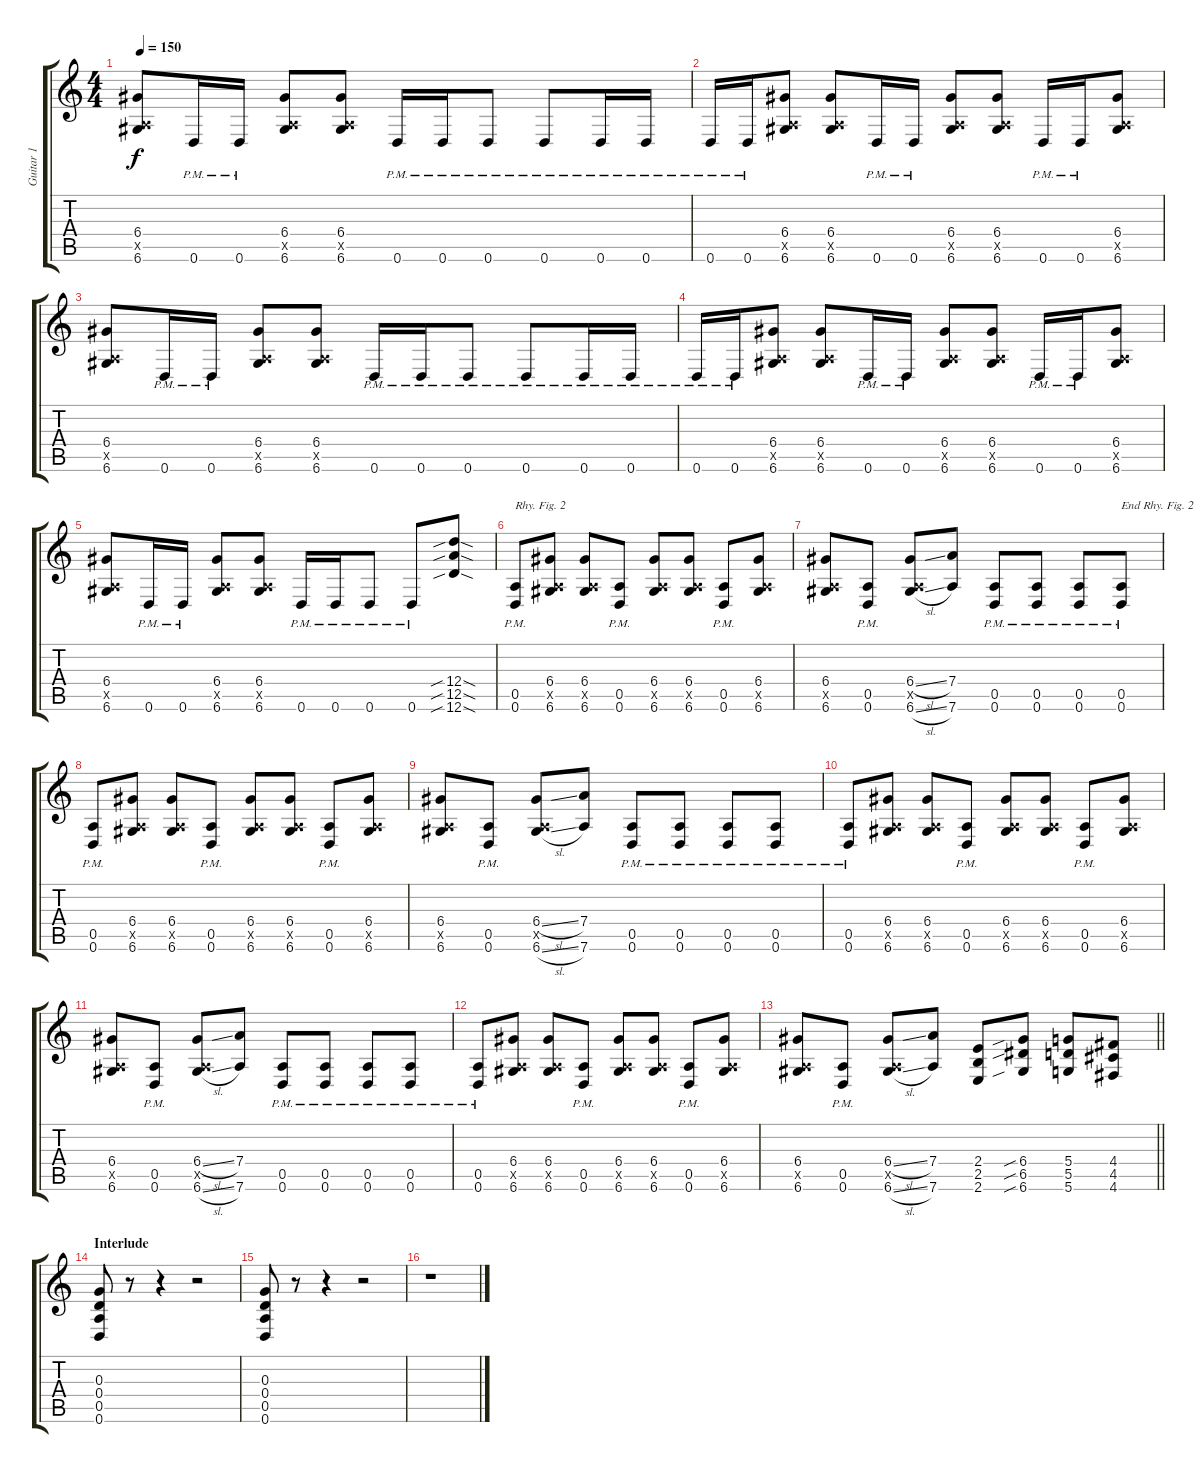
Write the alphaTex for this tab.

\track ("Guitar 1" "Guitar 1") {instrument distortionguitar}
\staff {score tabs}
\tuning (E4 B3 G3 D3 A2 D2) {hide}
\ts (4 4)
\tempo 150
\clef g2
\ks c
(6.4 0.5{x} 6.6).8{dy f} 0.6{pm}.16 0.6{pm}.16 (6.4 0.5{x} 6.6).8 (6.4 0.5{x} 6.6).8 0.6{pm}.16 0.6{pm}.16 0.6{pm}.8 0.6{pm}.8 0.6{pm}.16 0.6{pm}.16 |
0.6{pm}.16 0.6{pm}.16 (6.4 0.5{x} 6.6).8 (6.4 0.5{x} 6.6).8 0.6{pm}.16 0.6{pm}.16 (6.4 0.5{x} 6.6).8 (6.4 0.5{x} 6.6).8 0.6{pm}.16 0.6{pm}.16 (6.4 0.5{x} 6.6).8 |
(6.4 0.5{x} 6.6).8 0.6{pm}.16 0.6{pm}.16 (6.4 0.5{x} 6.6).8 (6.4 0.5{x} 6.6).8 0.6{pm}.16 0.6{pm}.16 0.6{pm}.8 0.6{pm}.8 0.6{pm}.16 0.6{pm}.16 |
0.6{pm}.16 0.6{pm}.16 (6.4 0.5{x} 6.6).8 (6.4 0.5{x} 6.6).8 0.6{pm}.16 0.6{pm}.16 (6.4 0.5{x} 6.6).8 (6.4 0.5{x} 6.6).8 0.6{pm}.16 0.6{pm}.16 (6.4 0.5{x} 6.6).8 |
(6.4 0.5{x} 6.6).8 0.6{pm}.16 0.6{pm}.16 (6.4 0.5{x} 6.6).8 (6.4 0.5{x} 6.6).8 0.6{pm}.16 0.6{pm}.16 0.6{pm}.8 0.6{pm}.8 (12.4{sib sod} 12.5{sib sod} 12.6{sib sod}).8 |
(0.5{pm} 0.6).8{txt "Rhy. Fig. 2"} (6.4 0.5{x} 6.6).8 (6.4 0.5{x} 6.6).8 (0.5{pm} 0.6).8 (6.4 0.5{x} 6.6).8 (6.4 0.5{x} 6.6).8 (0.5{pm} 0.6).8 (6.4 0.5{x} 6.6).8 |
(6.4 0.5{x} 6.6).8 (0.5{pm} 0.6).8 (6.4{sl} 0.5{x} 6.6{sl}).8 (7.4 7.6).8 (0.5{pm} 0.6).8 (0.5{pm} 0.6).8 (0.5{pm} 0.6).8 (0.5{pm} 0.6).8{txt "End Rhy. Fig. 2"} |
(0.5{pm} 0.6).8 (6.4 0.5{x} 6.6).8 (6.4 0.5{x} 6.6).8 (0.5{pm} 0.6).8 (6.4 0.5{x} 6.6).8 (6.4 0.5{x} 6.6).8 (0.5{pm} 0.6).8 (6.4 0.5{x} 6.6).8 |
(6.4 0.5{x} 6.6).8 (0.5{pm} 0.6).8 (6.4{sl} 0.5{x} 6.6{sl}).8 (7.4 7.6).8 (0.5{pm} 0.6).8 (0.5{pm} 0.6).8 (0.5{pm} 0.6).8 (0.5{pm} 0.6).8 |
(0.5{pm} 0.6).8 (6.4 0.5{x} 6.6).8 (6.4 0.5{x} 6.6).8 (0.5{pm} 0.6).8 (6.4 0.5{x} 6.6).8 (6.4 0.5{x} 6.6).8 (0.5{pm} 0.6).8 (6.4 0.5{x} 6.6).8 |
(6.4 0.5{x} 6.6).8 (0.5{pm} 0.6).8 (6.4{sl} 0.5{x} 6.6{sl}).8 (7.4 7.6).8 (0.5{pm} 0.6).8 (0.5{pm} 0.6).8 (0.5{pm} 0.6).8 (0.5{pm} 0.6).8 |
(0.5 0.6{pm}).8 (6.4 0.5{x} 6.6).8 (6.4 0.5{x} 6.6).8 (0.5 0.6{pm}).8 (6.4 0.5{x} 6.6).8 (6.4 0.5{x} 6.6).8 (0.5 0.6{pm}).8 (6.4 0.5{x} 6.6).8 |
\barLineRight lightlight
(6.4 0.5{x} 6.6).8 (0.5 0.6{pm}).8 (6.4{sl} 0.5{x} 6.6{sl}).8 (7.4 7.6).8 (2.4 2.5 2.6).8 (6.4{sib} 6.5{sib} 6.6{sib}).8 (5.4 5.5 5.6).8 (4.4 4.5 4.6).8 |
\section ("" "Interlude")
(0.3 0.4 0.5 0.6).8 r.8 r.4 r.2 |
(0.3 0.4 0.5 0.6).8 r.8 r.4 r.2 |
r.1
